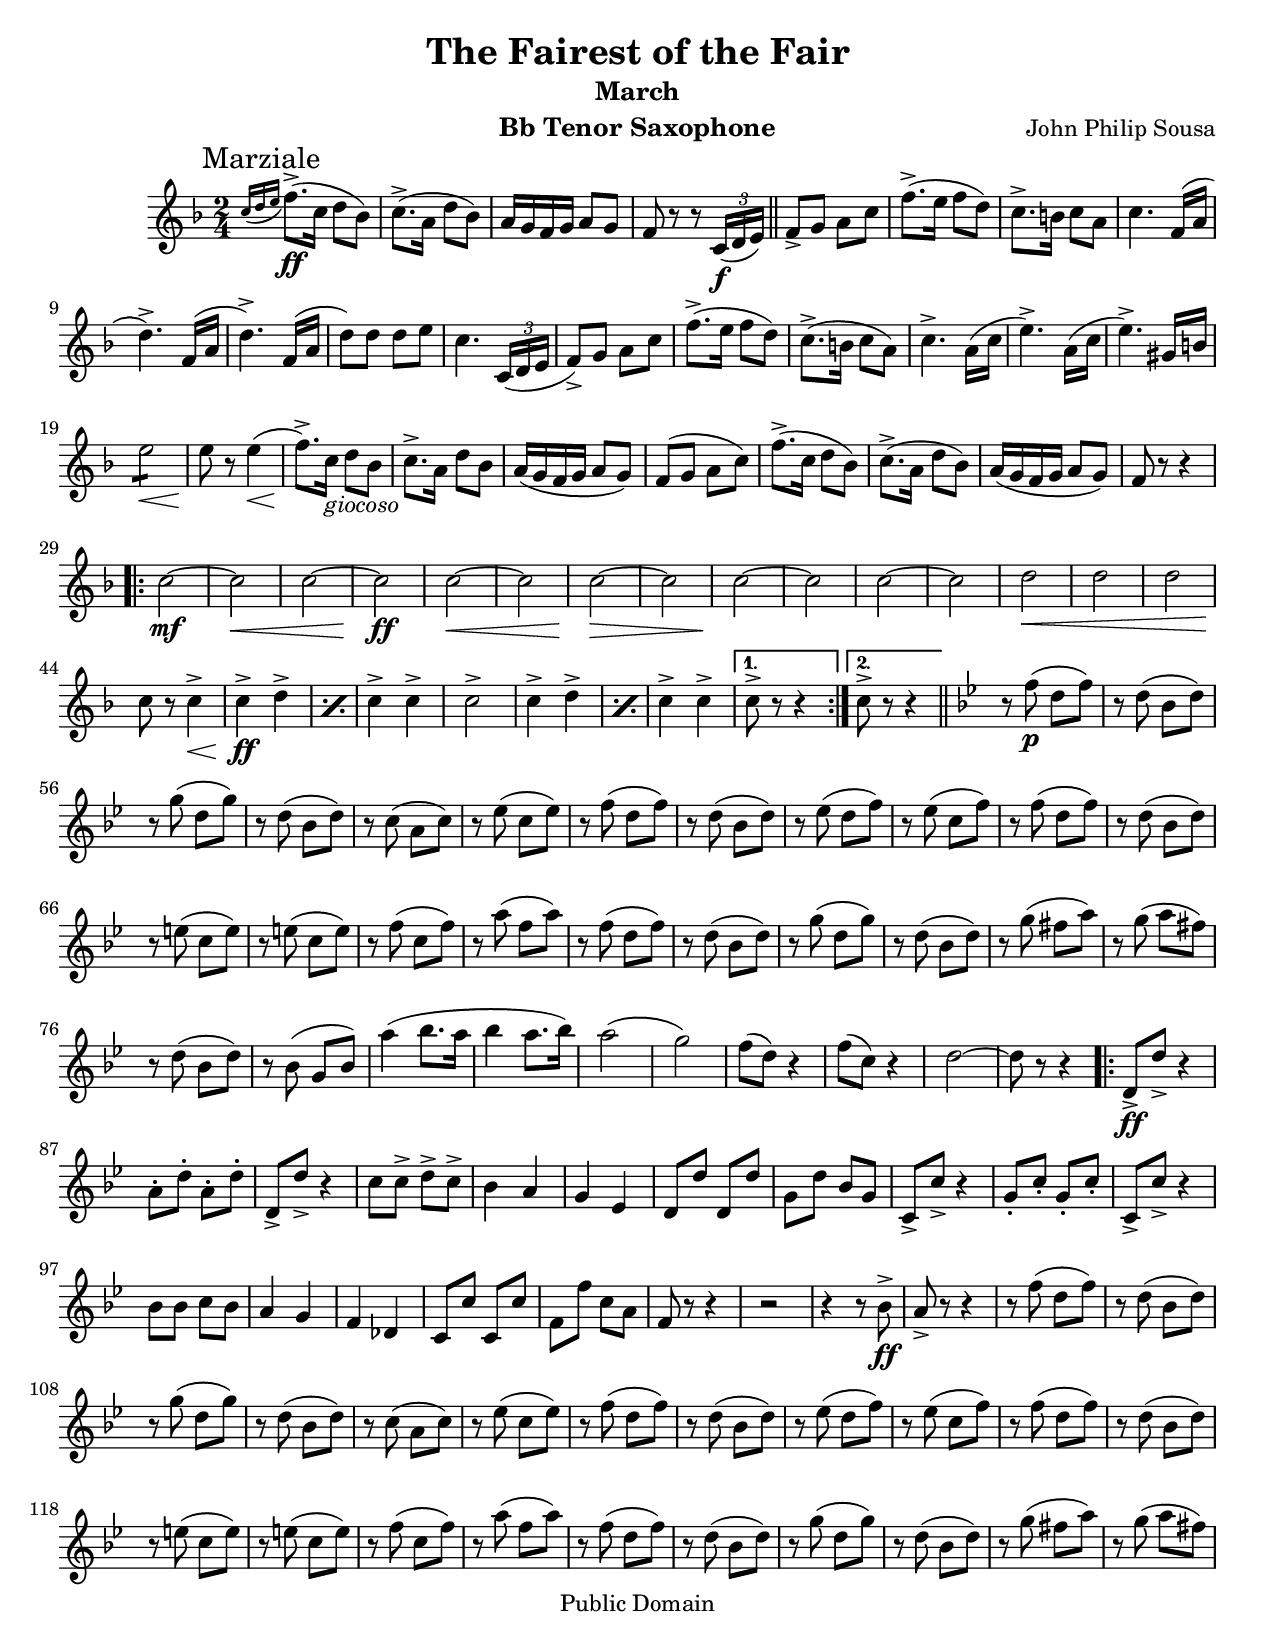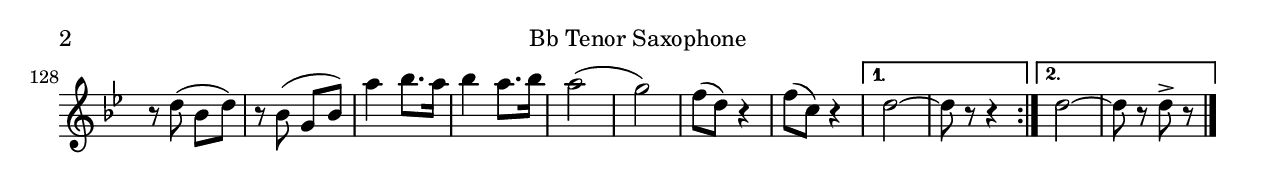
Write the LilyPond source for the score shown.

\version "2.16.2"
\include "JPSFotF.ly"

\paper {
  #(set-paper-size "letter")
}

\header {
  instrument = "Bb Tenor Saxophone"
}

\score {
  \new Staff { 
    \set Staff.midiInstrument = "tenor sax"
    \override Score.RehearsalMark #'break-align-symbol = #'time-signature
    \mark "Marziale"
    \tenorSaxophoneInBb
  }
  
  \layout {}
  \midi {
    \tempo 4 = 120
  }
}

